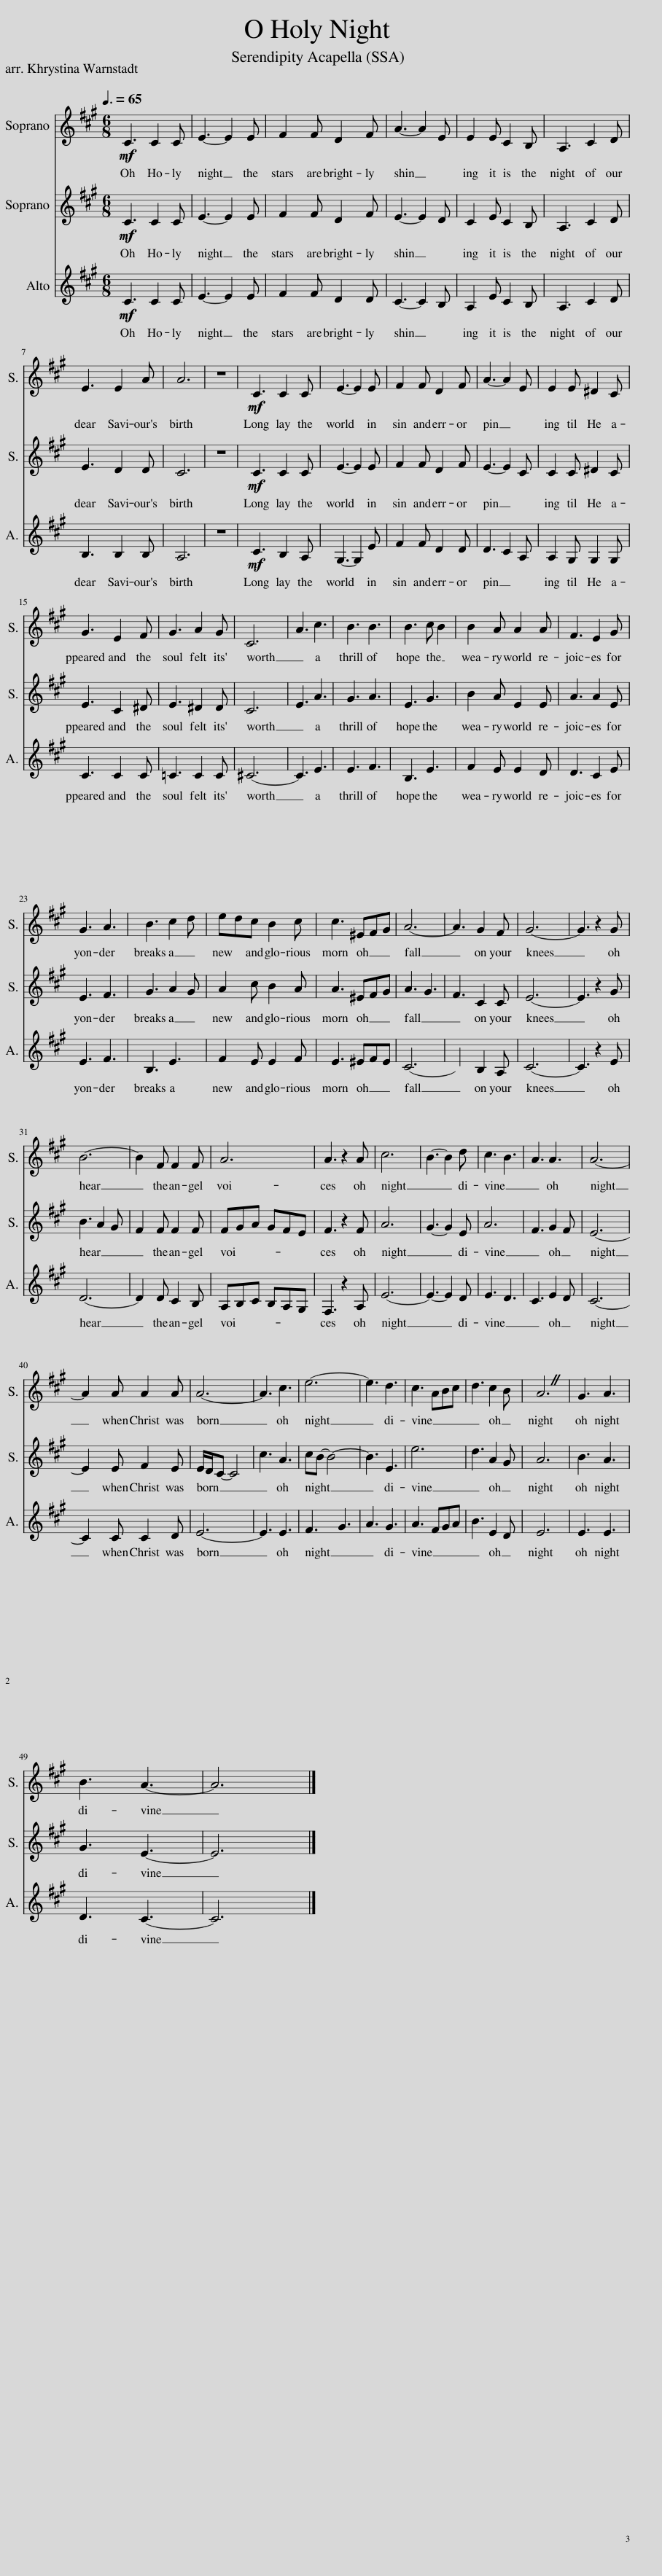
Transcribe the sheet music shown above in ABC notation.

X:1
%%score 1 2 3
L:1/8
Q:3/8=65
M:6/8
I:linebreak $
K:A
V:1 treble
V:2 treble
V:3 treble
V:1
!mf! C3 C2 C | E3- E2 E | F2 F D2 F | A3- A2 E | E2 E C2 B, | %5
 A,3 C2 D |$ E3 E2 A | A6 | z6 |!mf! C3 C2 C | %10
 E3- E2 E | F2 F D2 F | A3- A2 E | E2 E ^D2 C |$ G3 E2 F | %15
 G3 A2 G | C6 | A3 c3 | B3 B3 | B3 c B2 | %20
 B2 A A2 A | F3 E2 G |$ G3 A3 | B3 c2 d | edc B2 c | %25
 c3 ^EFG | A6- | A3 G2 F | G6- | G3 z2 G |$ %30
 B6- | B2 F F2 F | A6 | A3 z2 A | c6 | %35
 B3- B2 d | c3 B3 | A3 A3 | A6- |$ A2 A A2 A | %40
 A6- | A3 c3 | e6- | e3 d3 | c3 ABc | %45
 d3 c2 B | A6 | G3 A3 |$ B3 A3- | A6 |] %50
V:2
!mf! C3 C2 C | E3- E2 E | F2 F D2 F | E3- E2 D | C2 E C2 B, | %5
 A,3 C2 D |$ E3 D2 D | C6 | z6 |!mf! C3 C2 C | %10
 E3- E2 E | F2 F D2 F | E3- E2 C | C2 C ^D2 C |$ E3 C2 ^D | %15
 E3 ^D2 D | C6 | E3 A3 | G3 A3 | E3 G3 | %20
 B2 A E2 E | A3 A2 E |$ E3 F3 | G3 A2 G | A2 c B2 A | %25
 A3 ^EFG | A3 G3 | F3 C2 C | E6- | E3 z2 G |$ %30
 B3 A2 G | F2 F F2 F | FGA GFE | F3 z2 F | A6 | %35
 G3- G2 E | A6 | F3 G2 F | E6- |$ E2 E F2 E | %40
 E/D/C- C4 | c3 A3 | cB- B4- | B3 E3 | e6 | %45
 d3 A2 G | A6 | B3 A3 |$ G3 E3- | E6 |] %50
V:3
!mf! C3 C2 C | E3- E2 E | F2 F D2 D | C3- C2 B, | A,2 E C2 B, | %5
 A,3 C2 D |$ B,3 B,2 B, | A,6 | z6 |!mf! C3 B,2 A, | %10
 G,3- G,2 E | F2 F D2 D | D3 C2 A, | A,2 G, G,2 G, |$ C3 C2 C | %15
 =C3 C2 C | ^C6- | C3 E3 | E3 F3 | B,3 E3 | %20
 F2 E E2 D | D3 C2 E |$ E3 F3 | B,3 E3 | F2 E E2 F | %25
 E3 ^EFE | C6- | x3 B,2 A, | C6- | C3 z2 E |$ %30
 D6- | D2 D C2 B, | A,B,C B,A,G, | F,3 z2 A, | E6- | %35
 E3- E2 D | E3 D3 | C3 E2 D | C6- |$ C2 C C2 D | %40
 E6- | E3 E3 | F3 G3 | A3 G3 | A3 FGA | %45
 B3 E2 D | E6 | E3 E3 |$ D3 C3- | C6 |] %50
